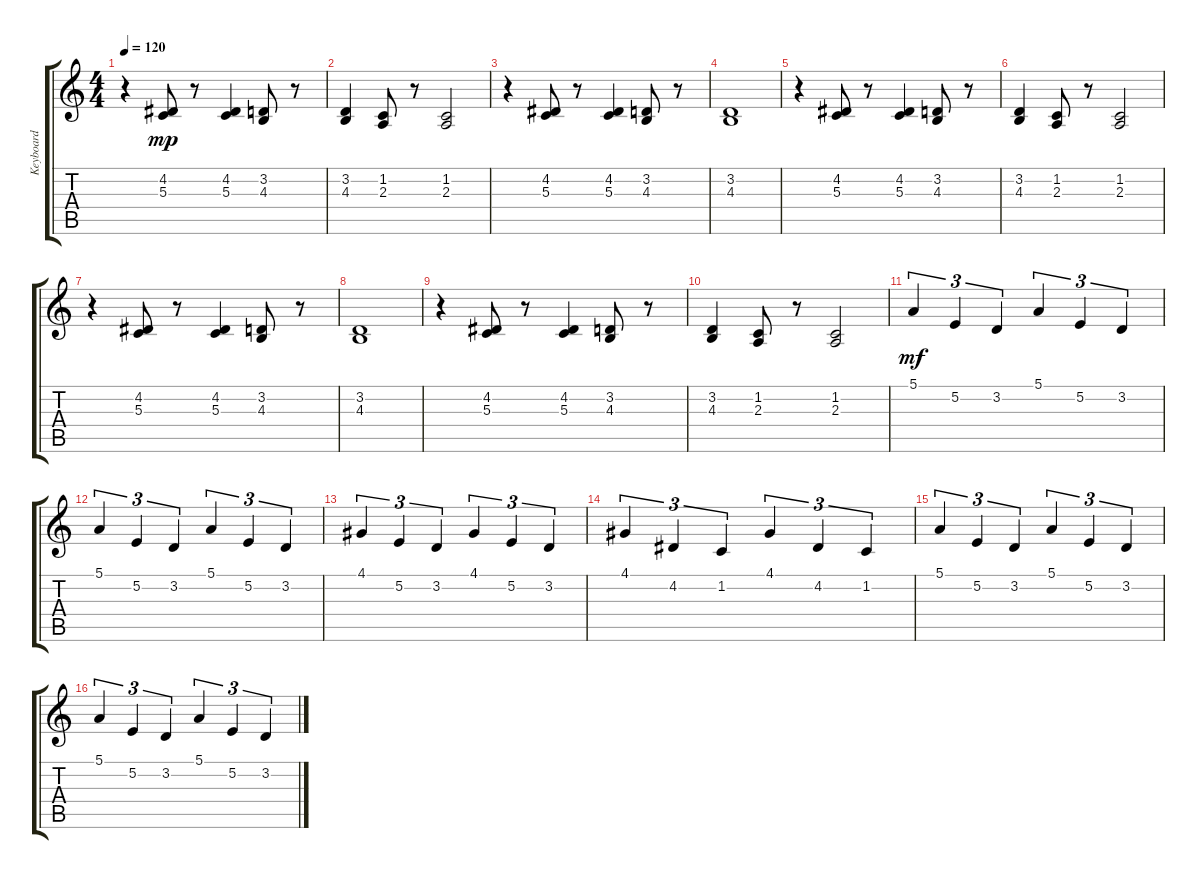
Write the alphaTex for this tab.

\track ("Keyboard" "Keyboard") {instrument viola}
\staff {score tabs}
\tuning (E4 B3 G3 D3 A2 D2) {hide}
\ts (4 4)
\tempo 120
\clef g2
\ks c
r.4{dy mp} (4.2 5.3).8 r.8 (4.2 5.3).4 (3.2 4.3).8 r.8 |
(3.2 4.3).4 (1.2 2.3).8 r.8 (1.2 2.3).2 |
r.4 (4.2 5.3).8 r.8 (4.2 5.3).4 (3.2 4.3).8 r.8 |
(3.2 4.3).1 |
r.4 (4.2 5.3).8 r.8 (4.2 5.3).4 (3.2 4.3).8 r.8 |
(3.2 4.3).4 (1.2 2.3).8 r.8 (1.2 2.3).2 |
r.4 (4.2 5.3).8 r.8 (4.2 5.3).4 (3.2 4.3).8 r.8 |
(3.2 4.3).1 |
r.4 (4.2 5.3).8 r.8 (4.2 5.3).4 (3.2 4.3).8 r.8 |
(3.2 4.3).4 (1.2 2.3).8 r.8 (1.2 2.3).2 |
5.1.4{tu (3 2) dy mf instrument tremolostrings} 5.2.4{tu (3 2)} 3.2.4{tu (3 2)} 5.1.4{tu (3 2)} 5.2.4{tu (3 2)} 3.2.4{tu (3 2)} |
5.1.4{tu (3 2)} 5.2.4{tu (3 2)} 3.2.4{tu (3 2)} 5.1.4{tu (3 2)} 5.2.4{tu (3 2)} 3.2.4{tu (3 2)} |
4.1.4{tu (3 2)} 5.2.4{tu (3 2)} 3.2.4{tu (3 2)} 4.1.4{tu (3 2)} 5.2.4{tu (3 2)} 3.2.4{tu (3 2)} |
4.1.4{tu (3 2)} 4.2.4{tu (3 2)} 1.2.4{tu (3 2)} 4.1.4{tu (3 2)} 4.2.4{tu (3 2)} 1.2.4{tu (3 2)} |
5.1.4{tu (3 2)} 5.2.4{tu (3 2)} 3.2.4{tu (3 2)} 5.1.4{tu (3 2)} 5.2.4{tu (3 2)} 3.2.4{tu (3 2)} |
5.1.4{tu (3 2)} 5.2.4{tu (3 2)} 3.2.4{tu (3 2)} 5.1.4{tu (3 2)} 5.2.4{tu (3 2)} 3.2.4{tu (3 2)}
